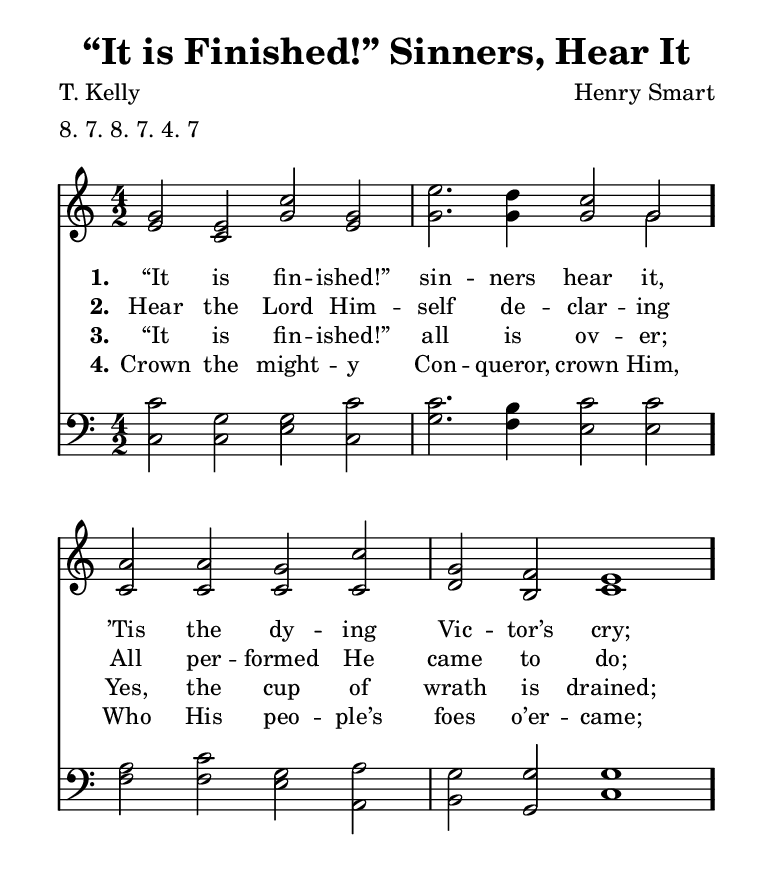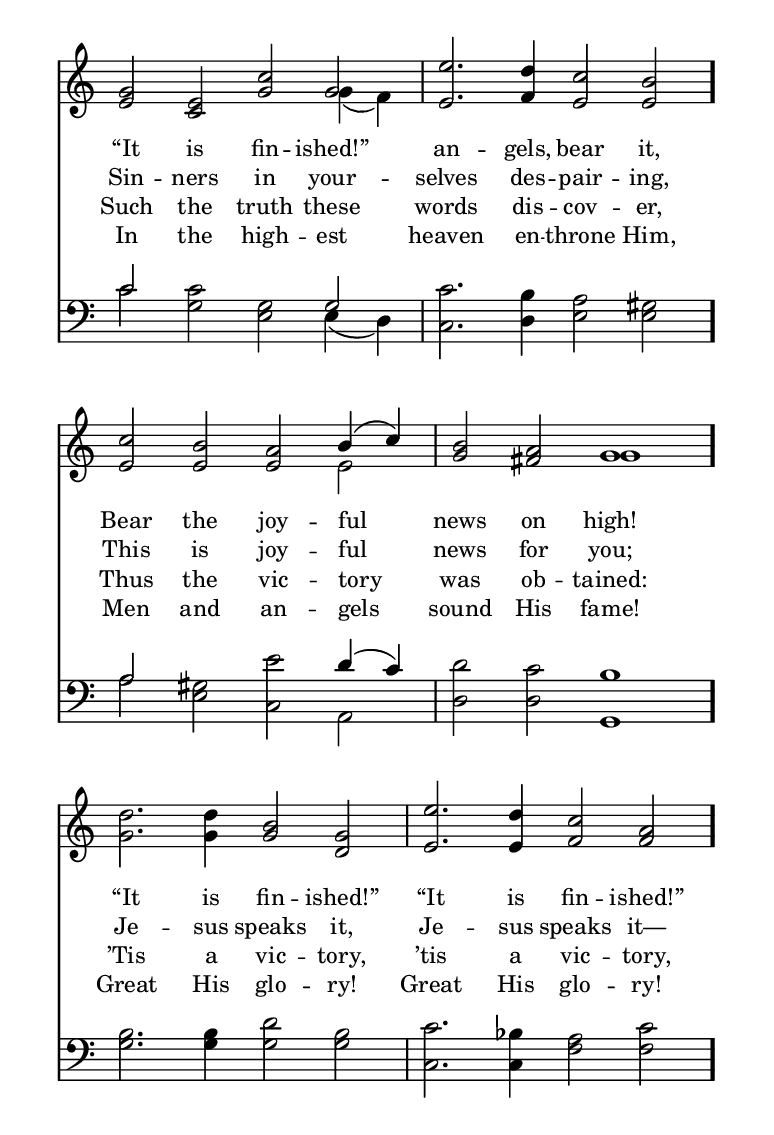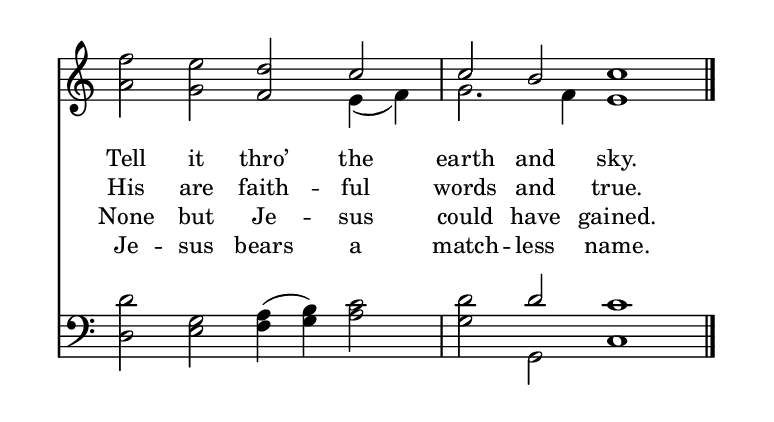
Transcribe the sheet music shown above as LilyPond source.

\include "common/global.ily"
\paper {
  \include "common/paper.ily"
  ragged-bottom = ##t
  ragged-last-bottom = ##t
  systems-per-page = #(cond (is-eogsized 3) (#t #f))
  %page-count = ##f
}

\header{
  hymnnumber = "81"
  title = "“It is Finished!” Sinners, Hear It"
  tunename = "Regent Square"
  meter = "8. 7. 8. 7. 4. 7"
  poet = "T. Kelly"
  composer = "Henry Smart"
  %copyright = ""
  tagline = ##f
}

% for fermata in MIDI
ta = { \tempo 4=170 }
tb = { \tempo 4=85  }

patternAA = { c2 c2 c2 c2      | c2. c4 c2 c2 }
patternAB = { c2 c2 c2 c4( c4) | c2. c4 c2 c2 }

patternBA = { c2 c2 c2 c2      | c2  c2 c1 }
patternBB = { c2 c2 c2 c4( c4) | c2  c2 c1 }
patternBC = { c2 c2 c2 c4( c4) | c2. c4 c1 }
patternBD = { c2 c2 c4( c4) c2 | c2  c2 c1 }

patternCA = { c2. c4 c2 c2 }

global = {
  \include "common/overrides.ily"
  \override Staff.TimeSignature.style = #'numbered
  \time 4/2
  \override Score.MetronomeMark.transparent = ##t % hide all fermata changes too
  \ta
  \key c \major
  %\partial 4
  \autoBeamOff
}

notesSoprano = {
\global
\relative c'' {

  \changePitch \patternAA { g e c' g | e' d c g }
  \changePitch \patternBA { a a g c | g f e }
  \changePitch \patternAA { g e c' g | e' d c b }
  \changePitch \patternBB { c b a b c | b a g }
  \changePitch \patternCA { d' d b g | e' d c a }
  \changePitch \patternBA { f' e d c | c b c }

  \bar "|."

}
}

notesAlto = {
\global
\relative e' {

  \changePitch \patternAA { e c g' e | g g g g }
  \changePitch \patternBA { c, c c c | d b c }
  \changePitch \patternAB { e c g' g f | e f e e }
  \changePitch \patternBA { e e e e | g fis g }
  \changePitch \patternCA { g g g d | e e f f }
  \changePitch \patternBC { a g f e f | g f e }

}
}

notesTenor = {
\global
\relative a {

  \changePitch \patternAA { c g g c | c b c c }
  \changePitch \patternBA { a c g a | g g g }
  \changePitch \patternAA { c c g g | c b a gis }
  \changePitch \patternBB { a gis e' d c | d c b }
  \changePitch \patternCA { b b d b | c bes a c }
  \changePitch \patternBD { d g, a b c | d d c }

}
}

notesBass = {
\global
\relative f {

  \changePitch \patternAA { c c e c | g' f e e }
  \changePitch \patternBA { f f e a, | b g c }
  \changePitch \patternAB { c' g e e d | c d e e }
  \changePitch \patternBA { a e c a | d d g, }
  \changePitch \patternCA { g' g g g | c, c f f }
  \changePitch \patternBD { d e f g a | g g, c }

}
}

wordsA = \lyricmode {
\set stanza = "1."

“It is fin -- ished!” sin -- ners hear it, \bar "."
’Tis the dy -- ing Vic -- tor’s cry; \bar "." \break
“It is fin -- ished!” an -- gels, bear it, \bar "."
Bear the joy -- ful news on high! \bar "." \break
% each segment of the 4-beat line should appear only once in the TXT output, to
% accomodate other tunes
“It is fin -- ished!” %{HIDE>%} “It is fin -- ished!” %{<HIDE%} \bar "."
Tell it thro’ the earth and sky. \bar "." \break

}

wordsB = \lyricmode {
\set stanza = "2."

Hear the Lord Him -- self de -- clar -- ing
All per -- formed He came to do;
Sin -- ners in your -- selves des -- pair -- ing,
This is joy -- ful news for you;
%{HIDE>%} Je -- sus speaks it, %{<HIDE%} Je -- sus speaks it—
His are faith -- ful words and true.

}

wordsC = \lyricmode {
\set stanza = "3."

“It is fin -- ished!” all is ov -- er;
Yes, the cup of wrath is drained;
Such the truth these words dis -- cov -- er,
Thus the vic -- tory was ob -- tained:
’Tis a vic -- tory, %{HIDE>%} ’tis a vic -- tory, %{<HIDE%}
None but Je -- sus could have gained.

}

wordsD = \lyricmode {
\set stanza = "4."

Crown the might -- y Con -- queror, crown Him,
Who His peo -- ple’s foes o’er -- came;
In the high -- est heaven en -- throne Him,
Men and an -- gels sound His fame!
%{HIDE>%} Great His glo -- ry! %{<HIDE%} Great His glo -- ry!
Je -- sus bears a match -- less name.

}

\score {
  \context ChoirStaff <<
    \context Staff = upper <<
      \set Staff.autoBeaming = ##f
      \set ChoirStaff.systemStartDelimiter = #'SystemStartBar
      \set ChoirStaff.printPartCombineTexts = ##f
      \partcombine #'(2 . 9) \notesSoprano \notesAlto
      \context NullVoice = sopranos { \voiceOne << \notesSoprano >> }
      \context NullVoice = altos { \voiceTwo << \notesAlto >> }
      \context Lyrics = one   \lyricsto sopranos \wordsA
      \context Lyrics = two   \lyricsto sopranos \wordsB
      \context Lyrics = three \lyricsto sopranos \wordsC
      \context Lyrics = four  \lyricsto sopranos \wordsD
    >>
    \context Staff = men <<
      \set Staff.autoBeaming = ##f
      \clef bass
      \set ChoirStaff.printPartCombineTexts = ##f
      \partcombine #'(2 . 9) \notesTenor \notesBass
      \context NullVoice = tenors { \voiceOne << \notesTenor >> }
      \context NullVoice = basses { \voiceTwo << \notesBass >> }
    >>
  >>
  \layout {
    \include "common/layout.ily"
  }
  \midi{
    \include "common/midi.ily"
  }
}

\version "2.19.49"  % necessary for upgrading to future LilyPond versions.

% vi:set et ts=2 sw=2 ai nocindent syntax=lilypond:
